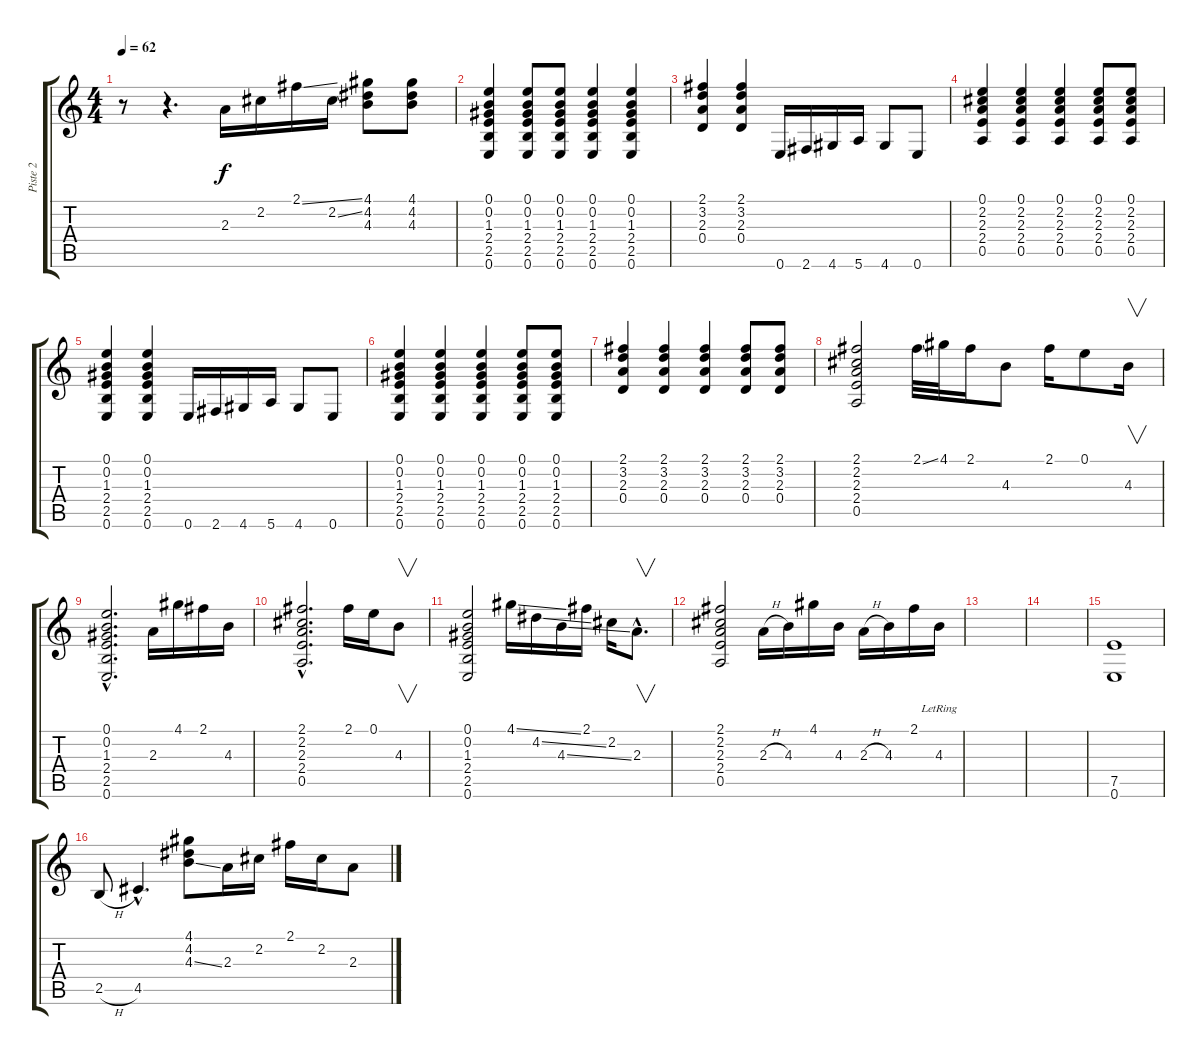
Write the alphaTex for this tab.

\track ("Piste 2" "Piste 2") {instrument electricguitarclean}
\staff {score tabs}
\tuning (E4 B3 G3 D3 A2 E2) {hide}
\ts (4 4)
\tempo 62
\clef g2
\ks c
r.8{dy f} r.4{d} 2.3.16 2.2.16 2.1{ss}.16 2.2{ss}.16 (4.1 4.2 4.3).8 (4.1 4.2 4.3).8 |
(0.1 0.2 1.3 2.4 2.5 0.6).4 (0.1 0.2 1.3 2.4 2.5 0.6).8 (0.1 0.2 1.3 2.4 2.5 0.6).8 (0.1 0.2 1.3 2.4 2.5 0.6).4 (0.1 0.2 1.3 2.4 2.5 0.6).4 |
(2.1 3.2 2.3 0.4).4 (2.1 3.2 2.3 0.4).4 0.6.16 2.6.16 4.6.16 5.6.16 4.6.8 0.6.8 |
(0.1 2.2 2.3 2.4 0.5).4 (0.1 2.2 2.3 2.4 0.5).4 (0.1 2.2 2.3 2.4 0.5).4 (0.1 2.2 2.3 2.4 0.5).8 (0.1 2.2 2.3 2.4 0.5).8 |
(0.1 0.2 1.3 2.4 2.5 0.6).4 (0.1 0.2 1.3 2.4 2.5 0.6).4 0.6.16 2.6.16 4.6.16 5.6.16 4.6.8 0.6.8 |
(0.1 0.2 1.3 2.4 2.5 0.6).4 (0.1 0.2 1.3 2.4 2.5 0.6).4 (0.1 0.2 1.3 2.4 2.5 0.6).4 (0.1 0.2 1.3 2.4 2.5 0.6).8 (0.1 0.2 1.3 2.4 2.5 0.6).8 |
(2.1 3.2 2.3 0.4).4 (2.1 3.2 2.3 0.4).4 (2.1 3.2 2.3 0.4).4 (2.1 3.2 2.3 0.4).8 (2.1 3.2 2.3 0.4).8 |
(2.1 2.2 2.3 2.4 0.5).2 2.1{ss}.32 4.1.32 2.1.16 4.3.8 2.1.16 0.1.8 4.3.16{v} |
(0.1{hac} 0.2{hac} 1.3{hac} 2.4{hac} 2.5{hac} 0.6{hac}).2{d} 2.3.16 4.1.16 2.1.16 4.3.16 |
(2.1{hac} 2.2{hac} 2.3{hac} 2.4{hac} 0.5{hac}).2{d} 2.1.16 0.1.16 4.3.8{v} |
(0.1 0.2 1.3 2.4 2.5 0.6).2 4.1{ss}.16 4.2{ss}.16 4.3{ss}.16 2.1.16 2.2.16 2.3{hac}.8{v d} |
(2.1 2.2 2.3 2.4 0.5).2 2.3{h}.16 4.3.16 4.1.16 4.3.16 2.3{h}.16 4.3.16 2.1.16 4.3{lr}.16 |
|
|
(7.5 0.6).1 |
2.5{h}.8 4.5{hac}.4{d} (4.1 4.2 4.3{ss}).8 2.3.16 2.2.16 2.1.16 2.2.16 2.3.8
